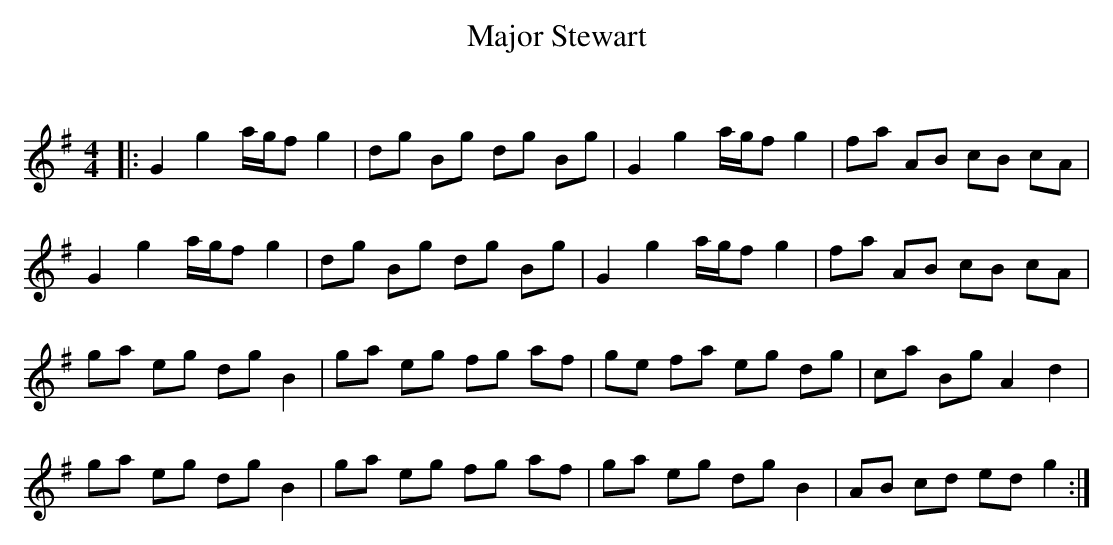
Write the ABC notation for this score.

X:1
T: Major Stewart
C:
Q: 232
K:G
M:4/4
L:1/8
|:G2 g2 a1/2g1/2f g2|dg Bg dg Bg|G2 g2 a1/2g1/2f g2|fa AB cB cA|
G2 g2 a1/2g1/2f g2|dg Bg dg Bg|G2 g2 a1/2g1/2f g2|fa AB cB cA|
ga eg dg B2|ga eg fg af|ge fa eg dg|ca Bg A2 d2|
ga eg dg B2|ga eg fg af|ga eg dg B2|AB cd ed g2:|
